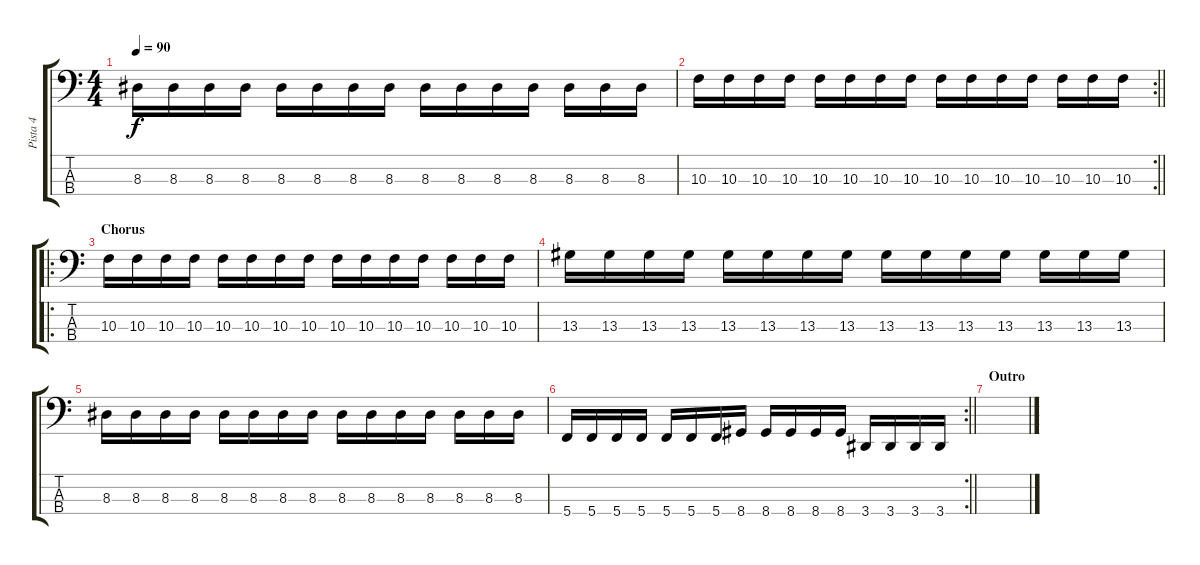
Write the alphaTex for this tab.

\track ("Pista 4" "Pista 4") {instrument electricbassfinger}
\staff {score tabs}
\tuning (F2 C2 G1 C1) {hide}
\ts (4 4)
\tempo 90
\clef f4
\ks c
8.3.16{dy f} 8.3.16 8.3.16 8.3.16 8.3.16 8.3.16 8.3.16 8.3.16 8.3.16 8.3.16 8.3.16 8.3.16 8.3.16 8.3.16 8.3.16 |
\rc 2
\barLineRight lightlight
10.3.16 10.3.16 10.3.16 10.3.16 10.3.16 10.3.16 10.3.16 10.3.16 10.3.16 10.3.16 10.3.16 10.3.16 10.3.16 10.3.16 10.3.16 |
\ro
\section ("" "Chorus")
10.3.16 10.3.16 10.3.16 10.3.16 10.3.16 10.3.16 10.3.16 10.3.16 10.3.16 10.3.16 10.3.16 10.3.16 10.3.16 10.3.16 10.3.16 |
13.3.16 13.3.16 13.3.16 13.3.16 13.3.16 13.3.16 13.3.16 13.3.16 13.3.16 13.3.16 13.3.16 13.3.16 13.3.16 13.3.16 13.3.16 |
8.3.16 8.3.16 8.3.16 8.3.16 8.3.16 8.3.16 8.3.16 8.3.16 8.3.16 8.3.16 8.3.16 8.3.16 8.3.16 8.3.16 8.3.16 |
\rc 2
\barLineRight lightlight
5.4.16 5.4.16 5.4.16 5.4.16 5.4.16 5.4.16 5.4.16 8.4.16 8.4.16 8.4.16 8.4.16 8.4.16 3.4.16 3.4.16 3.4.16 3.4.16 |
\section ("" "Outro")
